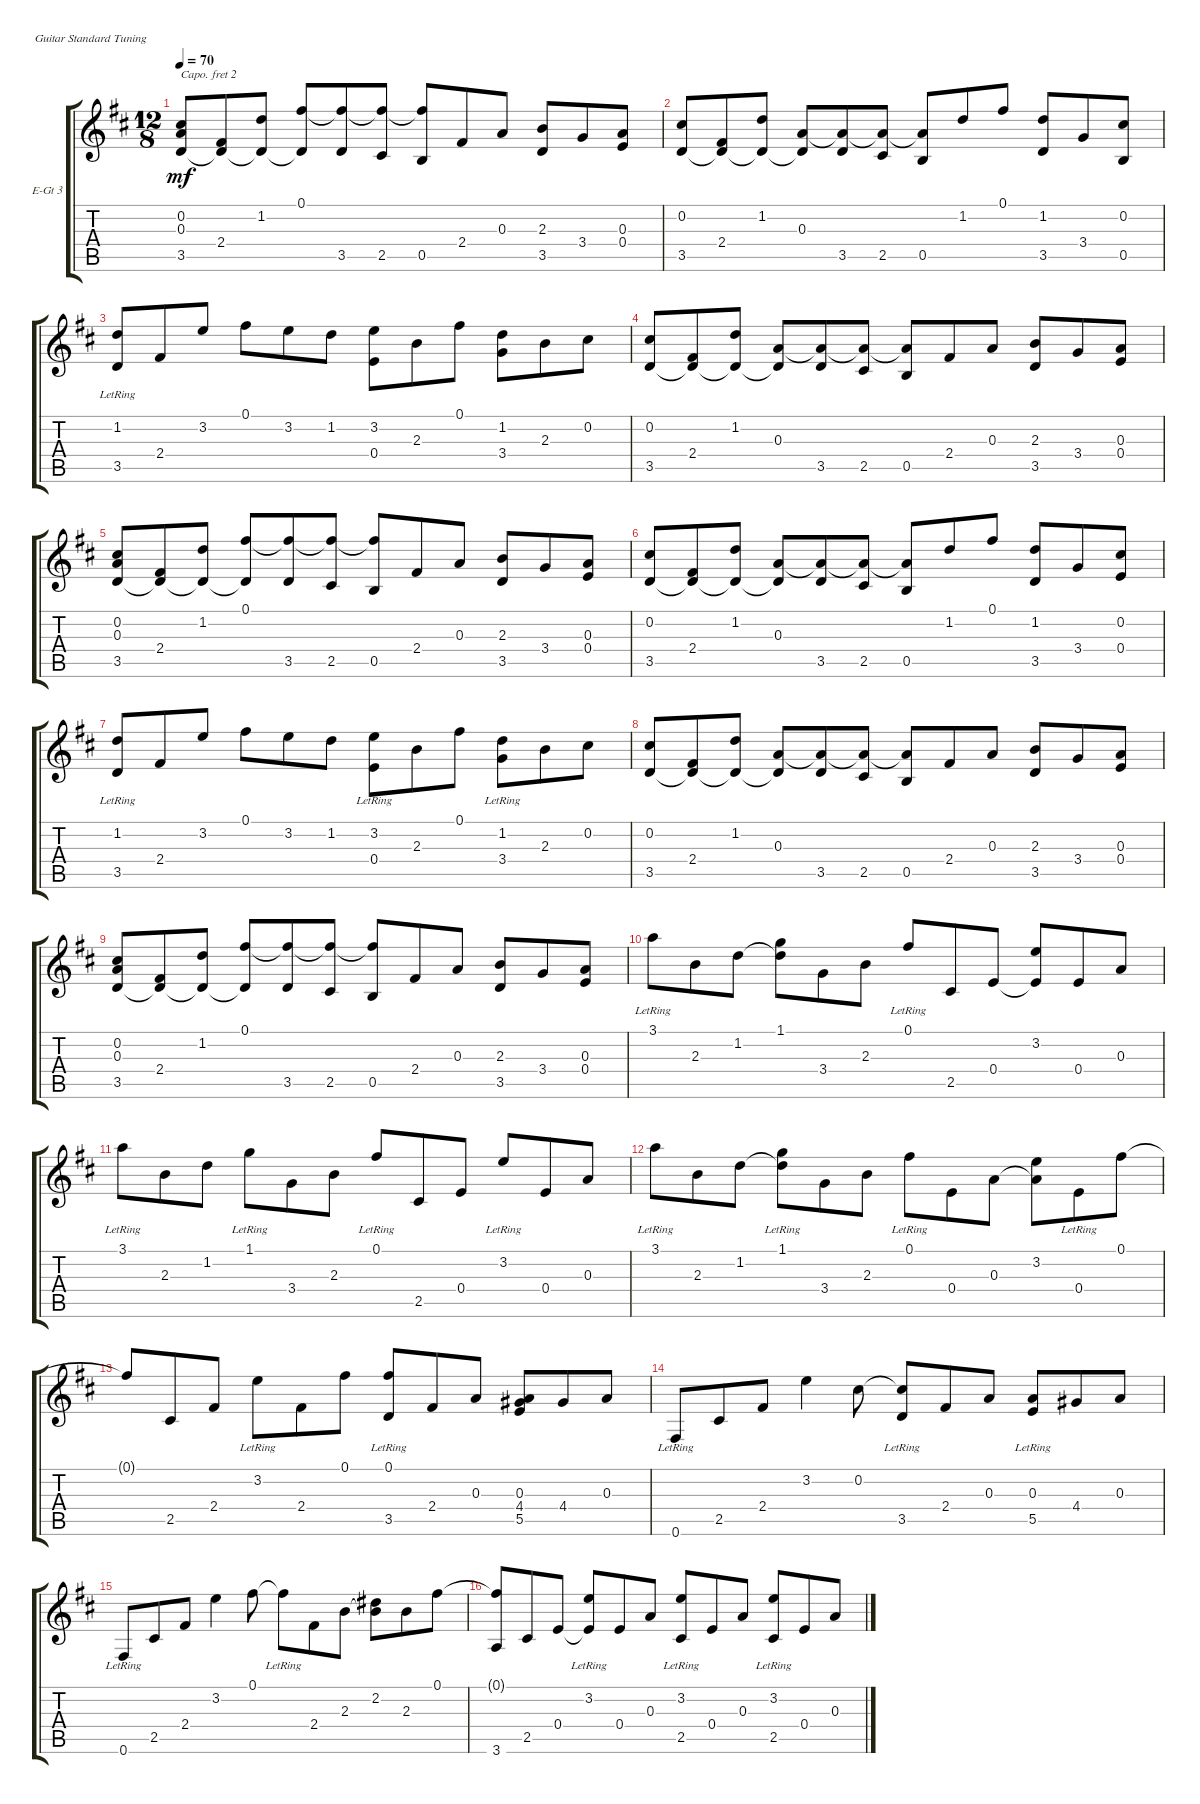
\defaultSystemsLayout 4
\bracketExtendMode groupsimilarinstruments
\firstSystemTrackNameOrientation horizontal
\otherSystemsTrackNameOrientation horizontal
\track ("Guitar 3" "E-Gt 3") {instrument electricguitarclean}
\staff {score tabs}
\capo 2
\tuning (E4 B3 G3 D3 A2 E2)
\ts (12 8)
\tempo 70
\clef g2
\ks d
(0.2 0.3 3.5).8{dy mf} (2.4 3.5{t}).8 (1.2 3.5{t}).8 (0.1 3.5{t}).8 (3.5 0.1{t}).8 (2.5 0.1{t}).8 (0.5 0.1{t}).8 2.4.8 0.3.8 (2.3 3.5).8 3.4.8 (0.4 0.3).8 |
(3.5 0.2).8 (2.4 3.5{t}).8 (1.2 3.5{t}).8 (3.5{t} 0.3).8 (3.5 0.3{t}).8 (2.5 0.3{t}).8 (0.5 0.3{t}).8 1.2.8 0.1.8 (1.2 3.5).8 3.4.8 (0.5 0.2).8 |
(1.2 3.5{lr}).8 2.4.8 3.2.8 0.1.8 3.2.8 1.2.8 (3.2 0.4).8 2.3.8 0.1.8 (1.2 3.4).8 2.3.8 0.2.8 |
(0.2 3.5).8 (2.4 3.5{t}).8 (1.2 3.5{t}).8 (0.3 3.5{t}).8 (3.5 0.3{t}).8 (2.5 0.3{t}).8 (0.5 0.3{t}).8 2.4.8 0.3.8 (2.3 3.5).8 3.4.8 (0.3 0.4).8 |
(3.5 0.3 0.2).8 (2.4 3.5{t}).8 (1.2 3.5{t}).8 (3.5{t} 0.1).8 (3.5 0.1{t}).8 (2.5 0.1{t}).8 (0.5 0.1{t}).8 2.4.8 0.3.8 (2.3 3.5).8 3.4.8 (0.4 0.3).8 |
(3.5 0.2).8 (2.4 3.5{t}).8 (1.2 3.5{t}).8 (3.5{t} 0.3).8 (3.5 0.3{t}).8 (2.5 0.3{t}).8 (0.5 0.3{t}).8 1.2.8 0.1.8 (1.2 3.5).8 3.4.8 (0.4 0.2).8 |
(1.2 3.5{lr}).8 2.4.8 3.2.8 0.1.8 3.2.8 1.2.8 (3.2 0.4{lr}).8 2.3.8 0.1.8 (1.2 3.4{lr}).8 2.3.8 0.2.8 |
(0.2 3.5).8 (2.4 3.5{t}).8 (1.2 3.5{t}).8 (0.3 3.5{t}).8 (3.5 0.3{t}).8 (2.5 0.3{t}).8 (0.5 0.3{t}).8 2.4.8 0.3.8 (2.3 3.5).8 3.4.8 (0.4 0.3).8 |
(0.2 0.3 3.5).8 (2.4 3.5{t}).8 (1.2 3.5{t}).8 (0.1 3.5{t}).8 (3.5 0.1{t}).8 (2.5 0.1{t}).8 (0.5 0.1{t}).8 2.4.8 0.3.8 (2.3 3.5).8 3.4.8 (0.3 0.4).8 |
3.1{lr}.8 2.3.8 1.2.8 (1.2{t} 1.1).8 3.4.8 2.3.8 0.1{lr}.8 2.5.8 0.4.8 (0.4{t} 3.2).8 0.4.8 0.3.8 |
3.1{lr}.8 2.3.8 1.2.8 1.1{lr}.8 3.4.8 2.3.8 0.1{lr}.8 2.5.8 0.4.8 3.2{lr}.8 0.4.8 0.3.8 |
3.1{lr}.8 2.3.8 1.2.8 (1.2{t} 1.1{lr}).8 3.4.8 2.3.8 0.1{lr}.8 0.4.8 0.3.8 (0.3{t} 3.2).8 0.4{lr}.8 0.1.8 |
0.1{t}.8 2.5.8 2.4.8 3.2{lr}.8 2.4.8 0.1.8 (0.1{lr} 3.5).8 2.4.8 0.3.8 (0.3 4.4 5.5).8 4.4.8 0.3.8 |
0.6{lr}.8 2.5.8 2.4.8 3.2.4 0.2.8 (0.2{t} 3.5{lr}).8 2.4.8 0.3.8 (0.3 5.5{lr}).8 4.4.8 0.3.8 |
0.6{lr}.8 2.5.8 2.4.8 3.2.4 0.1.8 0.1{lr t}.8 2.4.8 2.3.8 (2.3{t} 2.2).8 2.3.8 0.1.8 |
(0.1{t} 3.6).8 2.5.8 0.4.8 (0.4{t} 3.2{lr}).8 0.4.8 0.3.8 (3.2{lr} 2.5).8 0.4.8 0.3.8 (3.2{lr} 2.5).8 0.4.8 0.3.8
